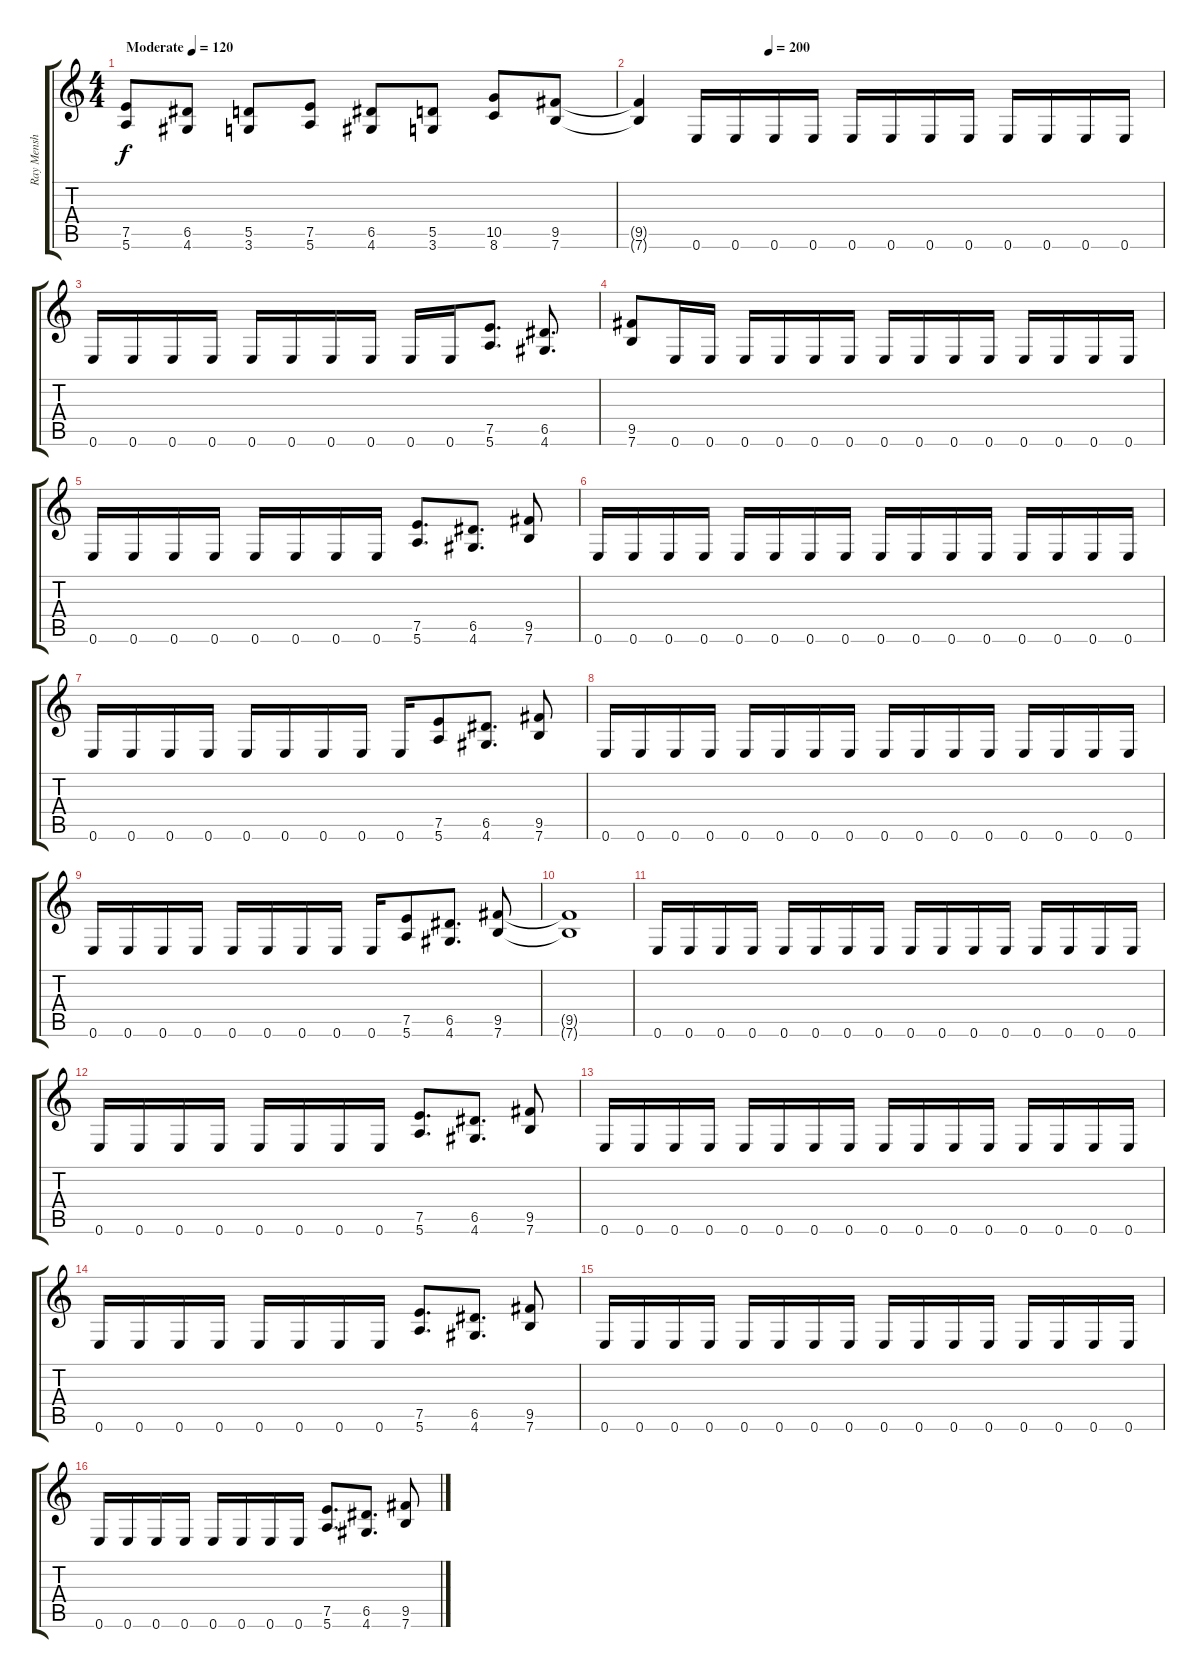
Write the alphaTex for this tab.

\track ("Ray Mensh (Guitar)" "Ray Mensh ") {instrument distortionguitar}
\staff {score tabs}
\tuning (E4 B3 G3 D3 A2 E2) {hide}
\ts (4 4)
\tempo (120 "Moderate")
\tempo 180
\tempo (120 "Moderate")
\clef g2
\ks c
(7.5 5.6).8{dy f instrument distortionguitar} (6.5 4.6).8 (5.5 3.6).8 (7.5 5.6).8 (6.5 4.6).8 (5.5 3.6).8 (10.5 8.6).8 (9.5 7.6).8 |
\tempo (200 0.25)
(9.5{t} 7.6{t}).4 0.6.16 0.6.16 0.6.16 0.6.16 0.6.16 0.6.16 0.6.16 0.6.16 0.6.16 0.6.16 0.6.16 0.6.16 |
0.6.16 0.6.16 0.6.16 0.6.16 0.6.16 0.6.16 0.6.16 0.6.16 0.6.16 0.6.16 (7.5 5.6).8{d} (6.5 4.6).8{d} |
(9.5 7.6).8 0.6.16 0.6.16 0.6.16 0.6.16 0.6.16 0.6.16 0.6.16 0.6.16 0.6.16 0.6.16 0.6.16 0.6.16 0.6.16 0.6.16 |
0.6.16 0.6.16 0.6.16 0.6.16 0.6.16 0.6.16 0.6.16 0.6.16 (7.5 5.6).8{d} (6.5 4.6).8{d} (9.5 7.6).8 |
0.6.16 0.6.16 0.6.16 0.6.16 0.6.16 0.6.16 0.6.16 0.6.16 0.6.16 0.6.16 0.6.16 0.6.16 0.6.16 0.6.16 0.6.16 0.6.16 |
0.6.16 0.6.16 0.6.16 0.6.16 0.6.16 0.6.16 0.6.16 0.6.16 0.6.16 (7.5 5.6).8 (6.5 4.6).8{d} (9.5 7.6).8 |
0.6.16 0.6.16 0.6.16 0.6.16 0.6.16 0.6.16 0.6.16 0.6.16 0.6.16 0.6.16 0.6.16 0.6.16 0.6.16 0.6.16 0.6.16 0.6.16 |
0.6.16 0.6.16 0.6.16 0.6.16 0.6.16 0.6.16 0.6.16 0.6.16 0.6.16 (7.5 5.6).8 (6.5 4.6).8{d} (9.5 7.6).8 |
(9.5{t} 7.6{t}).1 |
0.6.16 0.6.16 0.6.16 0.6.16 0.6.16 0.6.16 0.6.16 0.6.16 0.6.16 0.6.16 0.6.16 0.6.16 0.6.16 0.6.16 0.6.16 0.6.16 |
0.6.16 0.6.16 0.6.16 0.6.16 0.6.16 0.6.16 0.6.16 0.6.16 (7.5 5.6).8{d} (6.5 4.6).8{d} (9.5 7.6).8 |
0.6.16 0.6.16 0.6.16 0.6.16 0.6.16 0.6.16 0.6.16 0.6.16 0.6.16 0.6.16 0.6.16 0.6.16 0.6.16 0.6.16 0.6.16 0.6.16 |
0.6.16 0.6.16 0.6.16 0.6.16 0.6.16 0.6.16 0.6.16 0.6.16 (7.5 5.6).8{d} (6.5 4.6).8{d} (9.5 7.6).8 |
0.6.16 0.6.16 0.6.16 0.6.16 0.6.16 0.6.16 0.6.16 0.6.16 0.6.16 0.6.16 0.6.16 0.6.16 0.6.16 0.6.16 0.6.16 0.6.16 |
0.6.16 0.6.16 0.6.16 0.6.16 0.6.16 0.6.16 0.6.16 0.6.16 (7.5 5.6).8{d} (6.5 4.6).8{d} (9.5 7.6).8
